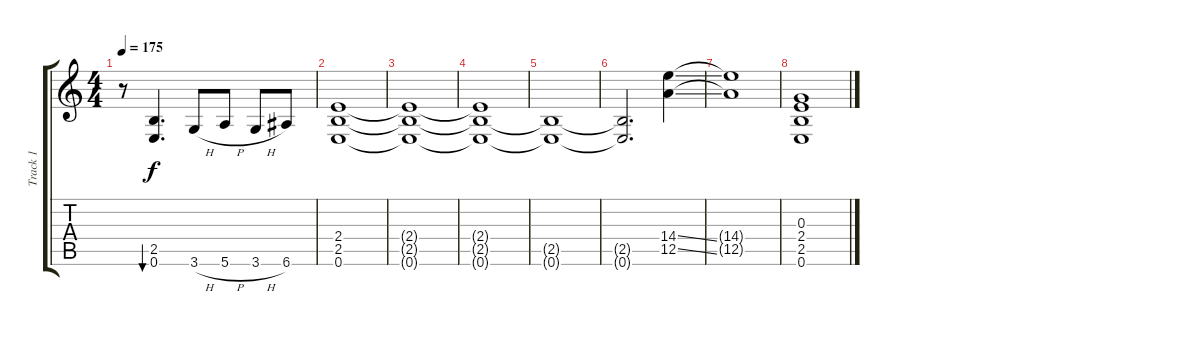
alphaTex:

\track ("Track 1" "Track 1") {instrument distortionguitar}
\staff {score tabs}
\tuning (E4 B3 G3 D3 A2 E2) {hide}
\ts (4 4)
\tempo 175
\clef g2
\ks c
r.8{dy f} (2.5 0.6).4{d bu 30} 3.6{h}.8 5.6{h}.8 3.6{h}.8 6.6.8 |
(2.4 2.5 0.6).1 |
(2.4{t} 2.5{t} 0.6{t}).1 |
(2.4{t} 2.5{t} 0.6{t}).1 |
(2.5{t} 0.6{t}).1 |
(2.5{t} 0.6{t}).2{d} (14.4{ss} 12.5{ss}).4 |
(14.4{t} 12.5{t}).1 |
(0.3 2.4 2.5 0.6).1
